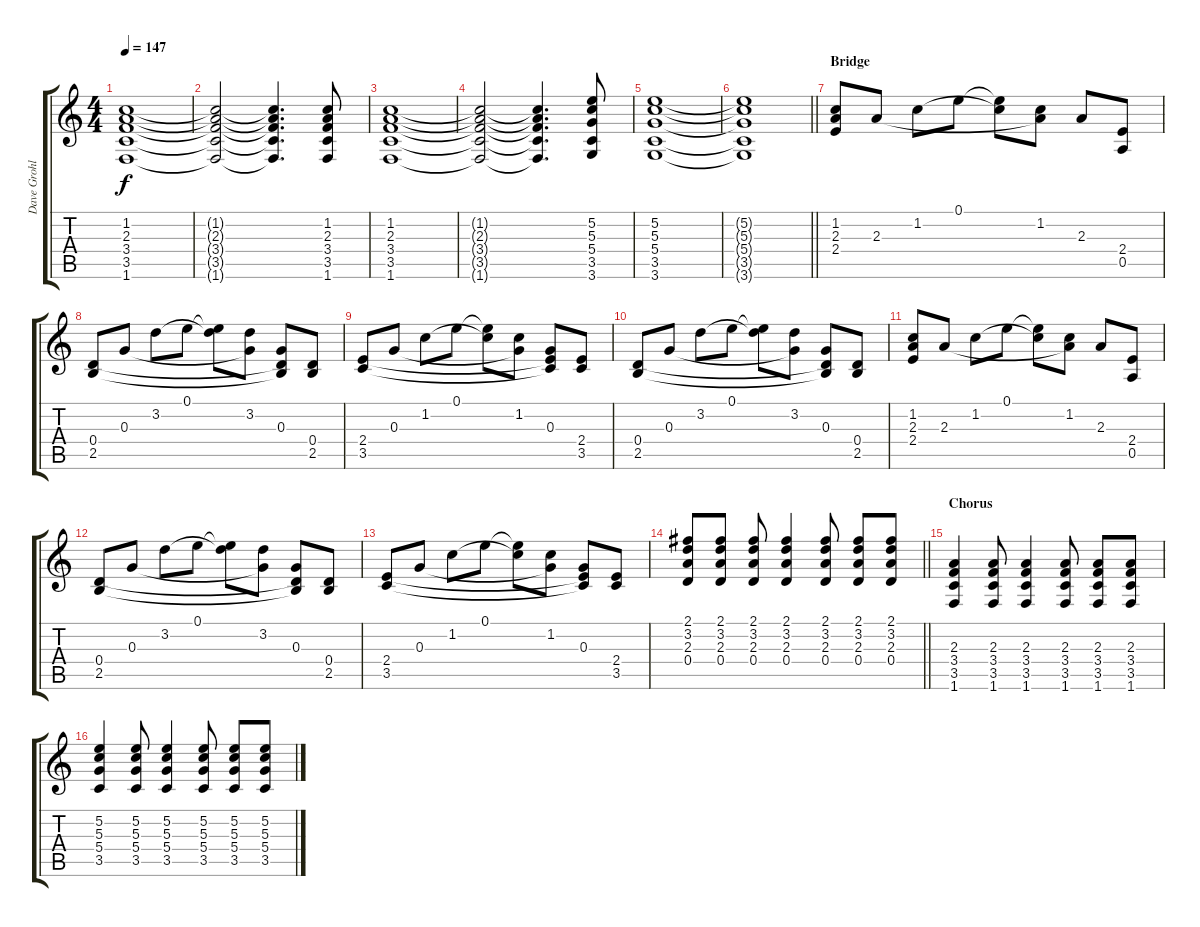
\track ("Dave Grohl - Rhythm Guitar" "Dave Grohl") {instrument overdrivenguitar}
\staff {score tabs}
\tuning (E4 B3 G3 D3 A2 E2) {hide}
\ts (4 4)
\tempo 147
\clef g2
\ks c
(1.2 2.3 3.4 3.5 1.6).1{dy f} |
(1.2{t} 2.3{t} 3.4{t} 3.5{t} 1.6{t}).2 (1.2{t} 2.3{t} 3.4{t} 3.5{t} 1.6{t}).4{d} (1.2 2.3 3.4 3.5 1.6).8 |
(1.2 2.3 3.4 3.5 1.6).1 |
(1.2{t} 2.3{t} 3.4{t} 3.5{t} 1.6{t}).2 (1.2{t} 2.3{t} 3.4{t} 3.5{t} 1.6{t}).4{d} (5.2 5.3 5.4 3.5 3.6).8 |
(5.2 5.3 5.4 3.5 3.6).1 |
\barLineRight lightlight
(5.2{t} 5.3{t} 5.4{t} 3.5{t} 3.6{t}).1 |
\section ("" "Bridge")
(1.2 2.3 2.4).8 2.3.8 1.2.8 0.1.8 (0.1{t} 1.2{t}).8 (1.2 2.3{t}).8 2.3.8 (2.4 0.5).8 |
(0.4 2.5).8 0.3.8 3.2.8 0.1.8 (0.1{t} 3.2{t}).8 (3.2 0.3{t}).8 (0.3 0.4{t} 2.5{t}).8 (0.4 2.5).8 |
(2.4 3.5).8 0.3.8 1.2.8 0.1.8 (0.1{t} 1.2{t}).8 (1.2 0.3{t}).8 (0.3 2.4{t} 3.5{t}).8 (2.4 3.5).8 |
(0.4 2.5).8 0.3.8 3.2.8 0.1.8 (0.1{t} 3.2{t}).8 (3.2 0.3{t}).8 (0.3 0.4{t} 2.5{t}).8 (0.4 2.5).8 |
(1.2 2.3 2.4).8 2.3.8 1.2.8 0.1.8 (0.1{t} 1.2{t}).8 (1.2 2.3{t}).8 2.3.8 (2.4 0.5).8 |
(0.4 2.5).8 0.3.8 3.2.8 0.1.8 (0.1{t} 3.2{t}).8 (3.2 0.3{t}).8 (0.3 0.4{t} 2.5{t}).8 (0.4 2.5).8 |
(2.4 3.5).8 0.3.8 1.2.8 0.1.8 (0.1{t} 1.2{t}).8 (1.2 0.3{t}).8 (0.3 2.4{t} 3.5{t}).8 (2.4 3.5).8 |
\barLineRight lightlight
(2.1 3.2 2.3 0.4).8 (2.1 3.2 2.3 0.4).8 (2.1 3.2 2.3 0.4).8 (2.1 3.2 2.3 0.4).4 (2.1 3.2 2.3 0.4).8 (2.1 3.2 2.3 0.4).8 (2.1 3.2 2.3 0.4).8 |
\section ("" "Chorus")
(2.3 3.4 3.5 1.6).4 (2.3 3.4 3.5 1.6).8 (2.3 3.4 3.5 1.6).4 (2.3 3.4 3.5 1.6).8 (2.3 3.4 3.5 1.6).8 (2.3 3.4 3.5 1.6).8 |
(5.2 5.3 5.4 3.5).4 (5.2 5.3 5.4 3.5).8 (5.2 5.3 5.4 3.5).4 (5.2 5.3 5.4 3.5).8 (5.2 5.3 5.4 3.5).8 (5.2 5.3 5.4 3.5).8
